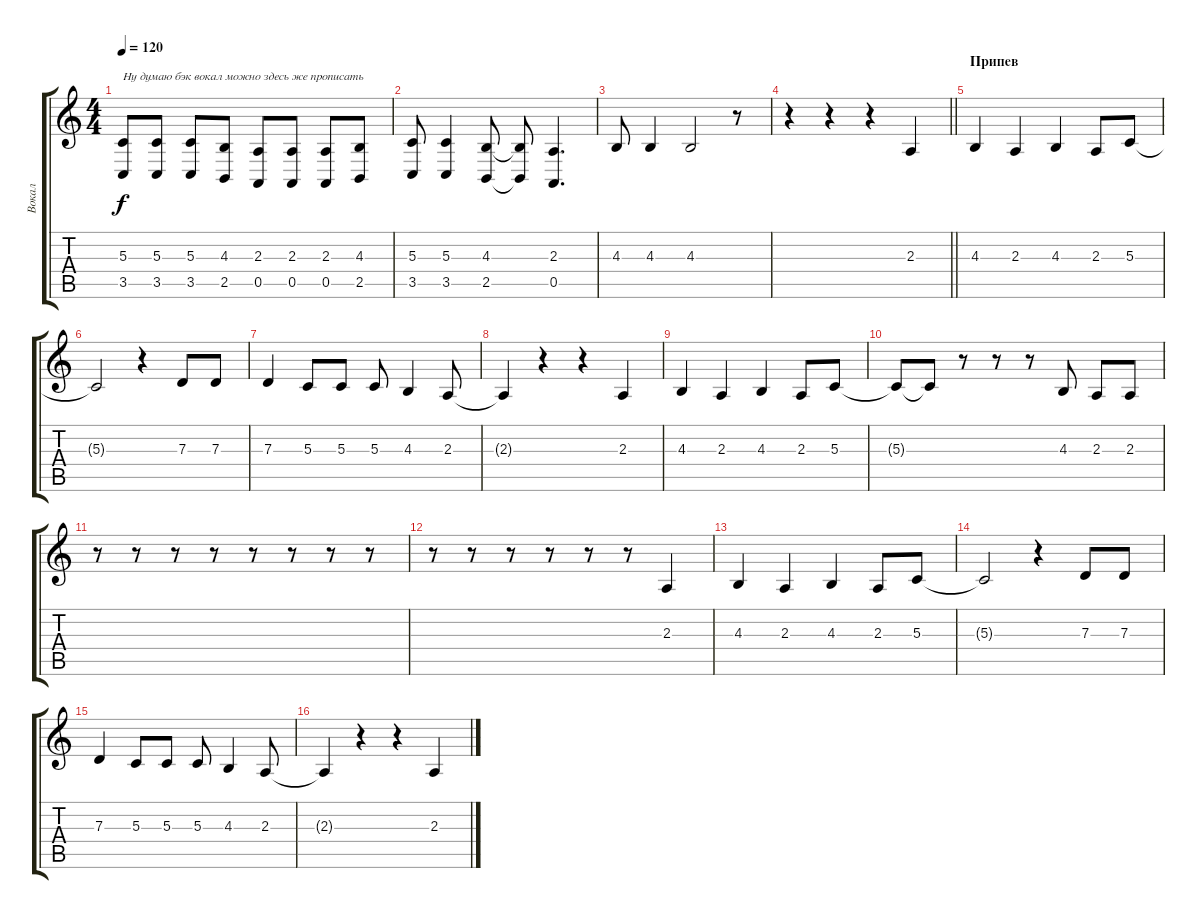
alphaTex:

\track ("Вокал" "Вокал") {instrument oboe}
\staff {score tabs}
\tuning (E4 B3 G3 D3 A2 E2) {hide}
\ts (4 4)
\tempo 120
\clef g2
\ks c
(5.3 3.5).8{txt "Ну думаю бэк вокал можно здесь же прописать" dy f} (5.3 3.5).8 (5.3 3.5).8 (4.3 2.5).8 (2.3 0.5).8 (2.3 0.5).8 (2.3 0.5).8 (4.3 2.5).8 |
(5.3 3.5).8 (5.3 3.5).4 (4.3 2.5).8 (4.3{t} 2.5{t}).8 (2.3 0.5).4{d} |
4.3.8 4.3.4 4.3.2 r.8 |
\barLineRight lightlight
r.4 r.4 r.4 2.3.4 |
\section ("" "Припев")
4.3.4 2.3.4 4.3.4 2.3.8 5.3.8 |
5.3{t}.2 r.4 7.3.8 7.3.8 |
7.3.4 5.3.8 5.3.8 5.3.8 4.3.4 2.3.8 |
2.3{t}.4 r.4 r.4 2.3.4 |
4.3.4 2.3.4 4.3.4 2.3.8 5.3.8 |
5.3{t}.8 5.3{t}.8 r.8 r.8 r.8 4.3.8 2.3.8 2.3.8 |
r.8 r.8 r.8 r.8 r.8 r.8 r.8 r.8 |
r.8 r.8 r.8 r.8 r.8 r.8 2.3.4 |
4.3.4 2.3.4 4.3.4 2.3.8 5.3.8 |
5.3{t}.2 r.4 7.3.8 7.3.8 |
7.3.4 5.3.8 5.3.8 5.3.8 4.3.4 2.3.8 |
2.3{t}.4 r.4 r.4 2.3.4
